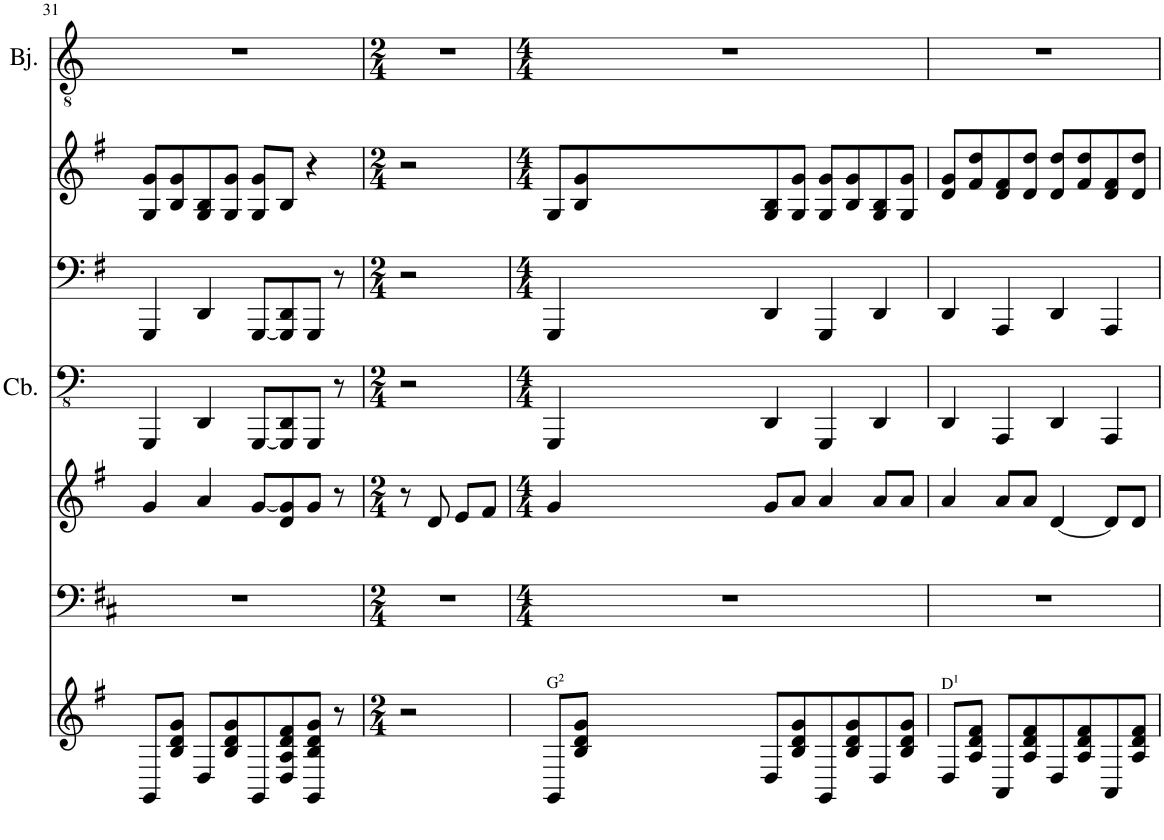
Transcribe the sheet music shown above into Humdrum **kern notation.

**kern	**kern	**kern	**kern	**kern	**kern	**kern
*part7	*part6	*part5	*part4	*part3	*part2	*part1
*staff7	*staff6	*staff5	*staff4	*staff3	*staff2	*staff1
*I"ACC. GUITAR	*I"ACCGUITMELODY	*I"BANJO MELODY	*I"Double Bass	*I"BASS	*I"BANJO ROLL	*I"Banjo
*I'Ac Gtr	*	*I'Bjo	*	*	*I'Bjo	*I'Bj.
!!LO:PB:g=z
*clefG2	*clefF4	*clefG2	*clefFv4	*clefF4	*clefG2	*clefGv2
*	*	*Trd7c12	*Trd7c12	*	*Trd7c12	*Trd7c12
*k[f#]	*k[f#c#]	*k[f#]	*k[]	*k[f#]	*k[f#]	*k[]
*M2/4	*M4/4	*M4/4	*M4/4	*M4/4	*M4/4	*M4/4
=31	=31	=31	=31	=31	=31	=31
8GG/L	1r	4g/	4GGGG/	4GGG/	8G/ 8g/L	1r
8B/ 8d/ 8g/J	.	.	.	.	8B/ 8g/	.
8D/L	.	4a/	4DDD/	4DD/	8G/ 8B/	.
8B/ 8d/ 8g/	.	.	.	.	8G/ 8g/J	.
8GG/	.	[8g/L	[8GGGG/L	[8GGG/L	8G/ 8g/L	.
8D/ 8A/ 8d/ 8f#/	.	8d/ 8g/]	8GGGG/] 8DDD/	8GGG/] 8DD/	8B/J	.
8GG/ 8B/ 8d/ 8g/J	.	8g/J	8GGGG/J	8GGG/J	4r	.
8r	.	8r	8r	8r	.	.
=32	=32	=32	=32	=32	=32	=32
*M2/4	*M2/4	*M2/4	*M2/4	*M2/4	*M2/4	*M2/4
2r	2r	8r	2r	2r	2r	2r
.	.	8d/	.	.	.	.
.	.	8e/L	.	.	.	.
.	.	8f#/J	.	.	.	.
=33	=33	=33	=33	=33	=33	=33
*	*M4/4	*M4/4	*M4/4	*M4/4	*M4/4	*M4/4
!LO:TX:a:t=G²	!	!	!	!	!	!
8GG/L	1r	4g/	4GGGG/	4GGG/	8G/L	1r
8B/ 8d/ 8g/J	.	.	.	.	8B/ 8g/	.
8D/L	.	8g/L	4DDD/	4DD/	8G/ 8B/	.
8B/ 8d/ 8g/	.	8a/J	.	.	8G/ 8g/J	.
8GG/	.	4a/	4GGGG/	4GGG/	8G/ 8g/L	.
8B/ 8d/ 8g/	.	.	.	.	8B/ 8g/	.
8D/	.	8a/L	4DDD/	4DD/	8G/ 8B/	.
8B/ 8d/ 8g/J	.	8a/J	.	.	8G/ 8g/J	.
=34	=34	=34	=34	=34	=34	=34
!LO:TX:a:t=D¹	!	!	!	!	!	!
8D/L	1r	4a/	4DDD/	4DD/	8d/ 8g/L	1r
8A/ 8d/ 8f#/J	.	.	.	.	8f#/ 8dd/	.
8AA/L	.	8a/L	4AAAA/	4AAA/	8d/ 8f#/	.
8A/ 8d/ 8f#/	.	8a/J	.	.	8d/ 8dd/J	.
8D/	.	[4d/	4DDD/	4DD/	8d/ 8dd/L	.
8A/ 8d/ 8f#/	.	.	.	.	8f#/ 8dd/	.
8AA/	.	8d/L]	4AAAA/	4AAA/	8d/ 8f#/	.
8A/ 8d/ 8f#/J	.	8d/J	.	.	8d/ 8dd/J	.
=	=	=	=	=	=	=
*-	*-	*-	*-	*-	*-	*-
